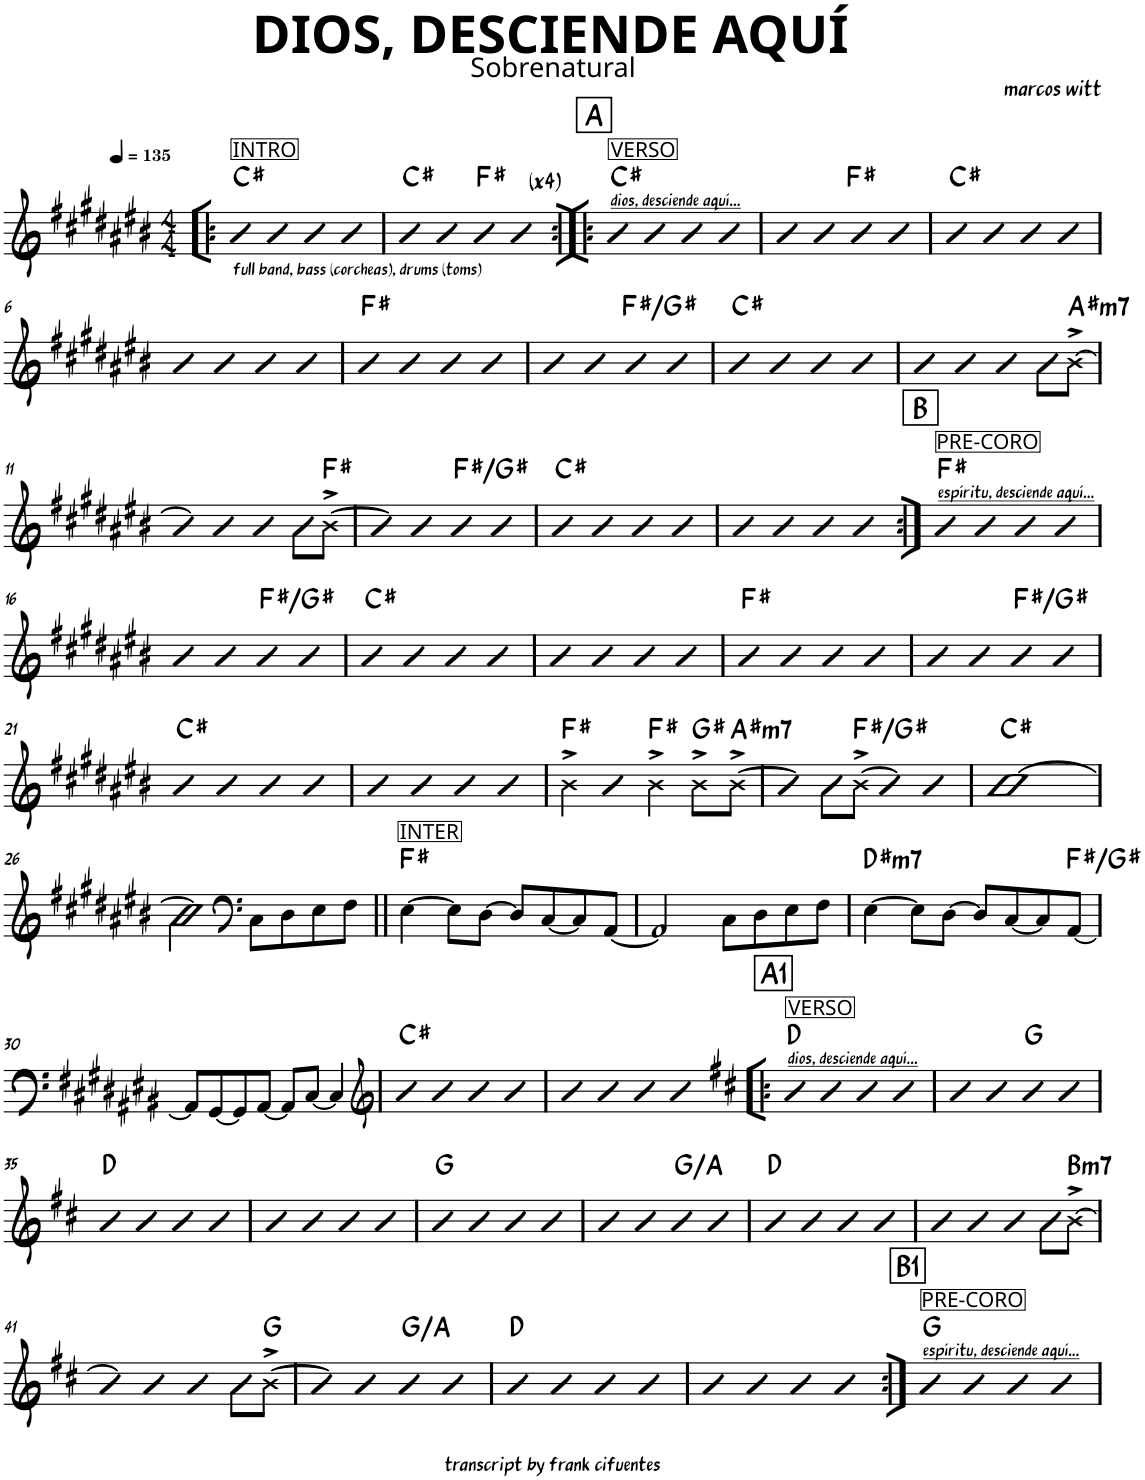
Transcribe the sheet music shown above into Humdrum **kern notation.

**kern	**harte
*part1	*part1
*staff1	*
*I"Piano	*
*I'Pno.	*
*clefG2	*
*k[f#c#g#d#a#e#b#]	*
*M4/4	*
*MM135	*
=1!|:	=1!|:
!LO:TX:a:t=INTRO	!
!LO:TX:b:t=full band, bass (corcheas), drums (toms)	!
4b#	C#:maj
4b#	.
4b#	.
4b#	.
=2	=2
4b#	C#:maj
4b#	.
4b#	F#:maj
4b#	.
!!LO:REH:place=s1:a:B:rj:fs=14:t=A
=3:|!|:	=3:|!|:
!LO:TX:a:t=VERSO	!
!LO:TX:a:t=dios, desciende aquí...	!
4b#	C#:maj
4b#	.
4b#	.
4b#	.
=4	=4
4b#	.
4b#	.
4b#	F#:maj
4b#	.
=5	=5
4b#	C#:maj
4b#	.
4b#	.
4b#	.
!!LO:LB:g=z
=6	=6
4b#	.
4b#	.
4b#	.
4b#	.
=7	=7
4b#	F#:maj
4b#	.
4b#	.
4b#	.
=8	=8
4b#	.
4b#	.
4b#	F#:maj/2
4b#	.
=9	=9
4b#	C#:maj
4b#	.
4b#	.
4b#	.
=10	=10
4b#	.
4b#	.
4b#	.
8b#\L	.
!	!LO:H:kt=m7
[8b#^\J	A#:min7
!!LO:LB:g=z
=11	=11
4b#]	.
4b#	.
4b#	.
8b#\L	.
[8b#^\J	F#:maj
=12	=12
4b#]	.
4b#	.
4b#	F#:maj/2
4b#	.
=13	=13
4b#	C#:maj
4b#	.
4b#	.
4b#	.
=14	=14
4b#	.
4b#	.
4b#	.
4b#	.
!!LO:REH:place=s1:a:B:rj:fs=14:t=B
=15:|!	=15:|!
!LO:TX:a:t=PRE-CORO	!
!LO:TX:a:t=espíritu, desciende aquí...	!
4b#	F#:maj
4b#	.
4b#	.
4b#	.
!!LO:LB:g=z
=16	=16
4b#	.
4b#	.
4b#	F#:maj/2
4b#	.
=17	=17
4b#	C#:maj
4b#	.
4b#	.
4b#	.
=18	=18
4b#	.
4b#	.
4b#	.
4b#	.
=19	=19
4b#	F#:maj
4b#	.
4b#	.
4b#	.
=20	=20
4b#	.
4b#	.
4b#	F#:maj/2
4b#	.
!!LO:LB:g=z
=21	=21
4b#	C#:maj
4b#	.
4b#	.
4b#	.
=22	=22
4b#	.
4b#	.
4b#	.
4b#	.
=23	=23
4b#^\	F#:maj
4b#	.
4b#^\	F#:maj
8b#^\L	G#:maj
!	!LO:H:kt=m7
[8b#^\J	A#:min7
=24	=24
4b#]	.
8b#\L	.
[8b#^\J	F#:maj/2
4b#]	.
4b#	.
=25	=25
[1b#	C#:maj
!!LO:LB:g=z
=26	=26
2b#\]	.
*clefF4	*
8C#\L	.
8D#\	.
8E#\	.
8F#\J	.
=27||	=27||
!LO:TX:a:t=INTER	!
[4E#\	F#:maj
8E#\L]	.
[8D#\J	.
8D#/L]	.
[8C#/	.
8C#/]	.
[8AA#/J	.
=28	=28
2AA#/]	.
8C#\L	.
8D#\	.
8E#\	.
8F#\J	.
=29	=29
!	!LO:H:kt=m7
[4E#\	D#:min7
8E#\L]	.
[8D#\J	.
8D#/L]	.
[8C#/	.
8C#/]	.
[8AA#/J	F#:maj/2
!!LO:LB:g=z
=30	=30
8AA#/L]	.
[8GG#/	.
8GG#/]	.
[8AA#/J	.
8AA#/L]	.
[8C#/J	.
4C#/]	.
=31	=31
*clefG2	*
4b#	C#:maj
4b#	.
4b#	.
4b#	.
=32	=32
4b#	.
4b#	.
4b#	.
4b#	.
!!LO:REH:place=s1:a:B:rj:fs=14:t=A1
=33!|:	=33!|:
*k[f#c#]	*
!LO:TX:a:t=dios, desciende aquí...	!
!LO:TX:a:t=VERSO	!
4b	D:maj
4b	.
4b	.
4b	.
=34	=34
4b	.
4b	.
4b	G:maj
4b	.
!!LO:LB:g=z
=35	=35
4b	D:maj
4b	.
4b	.
4b	.
=36	=36
4b	.
4b	.
4b	.
4b	.
=37	=37
4b	G:maj
4b	.
4b	.
4b	.
=38	=38
4b	.
4b	.
4b	G:maj/2
4b	.
=39	=39
4b	D:maj
4b	.
4b	.
4b	.
=40	=40
4b	.
4b	.
4b	.
8b\L	.
!	!LO:H:kt=m7
[8b^\J	B:min7
!!LO:LB:g=z
=41	=41
4b]	.
4b	.
4b	.
8b\L	.
[8b^\J	G:maj
=42	=42
4b]	.
4b	.
4b	G:maj/2
4b	.
=43	=43
4b	D:maj
4b	.
4b	.
4b	.
=44	=44
4b	.
4b	.
4b	.
4b	.
!!LO:REH:place=s1:a:B:rj:fs=14:t=B1
=45:|!	=45:|!
!LO:TX:a:t=PRE-CORO	!
!LO:TX:a:t=espíritu, desciende aquí...	!
4b	G:maj
4b	.
4b	.
4b	.
=	=
*-	*-
